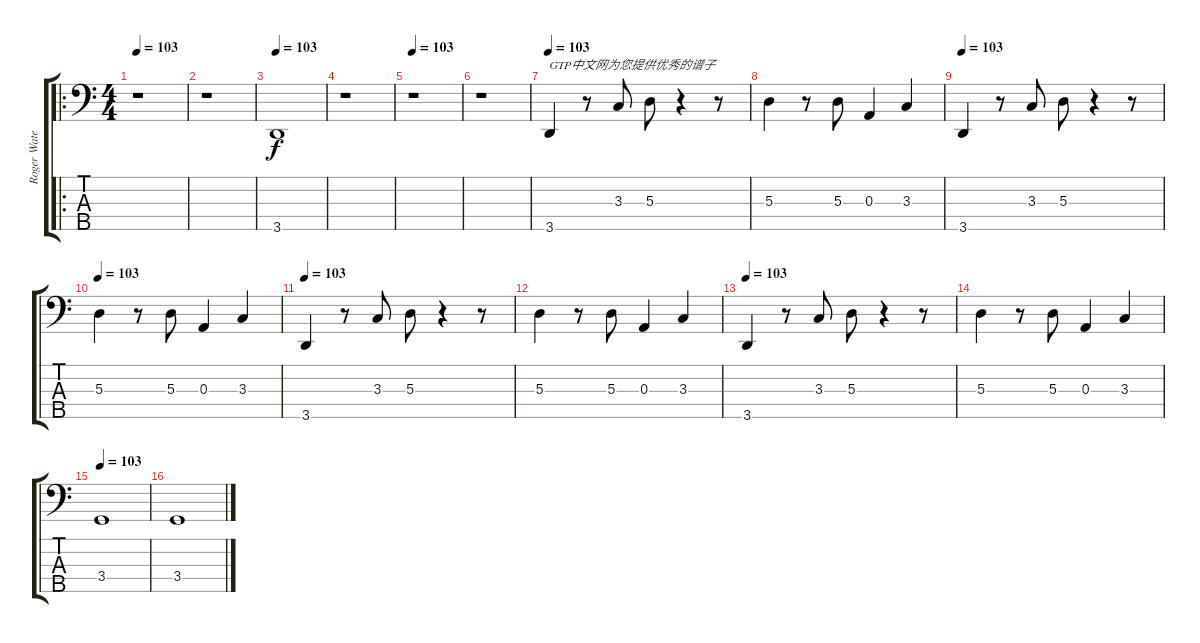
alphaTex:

\track ("Roger Waters" "Roger Wate") {instrument electricbassfinger}
\staff {score tabs}
\tuning (G2 D2 A1 E1 B0) {hide}
\ro
\ts (4 4)
\tempo 103
\clef f4
\ks c
r.1{dy f instrument electricbassfinger} |
r.1 |
\tempo 103
3.5.1 |
r.1 |
\tempo 103
r.1 |
r.1 |
\tempo 103
3.5.4{txt "GTP中文网为您提供优秀的谱子"} r.8 3.3.8 5.3.8 r.4 r.8 |
5.3.4 r.8 5.3.8 0.3.4 3.3.4 |
\tempo 103
3.5.4 r.8 3.3.8 5.3.8 r.4 r.8 |
\tempo 103
5.3.4 r.8 5.3.8 0.3.4 3.3.4 |
\tempo 103
3.5.4 r.8 3.3.8 5.3.8 r.4 r.8 |
5.3.4 r.8 5.3.8 0.3.4 3.3.4 |
\tempo 103
3.5.4 r.8 3.3.8 5.3.8 r.4 r.8 |
5.3.4 r.8 5.3.8 0.3.4 3.3.4 |
\tempo 103
3.4.1 |
3.4.1
